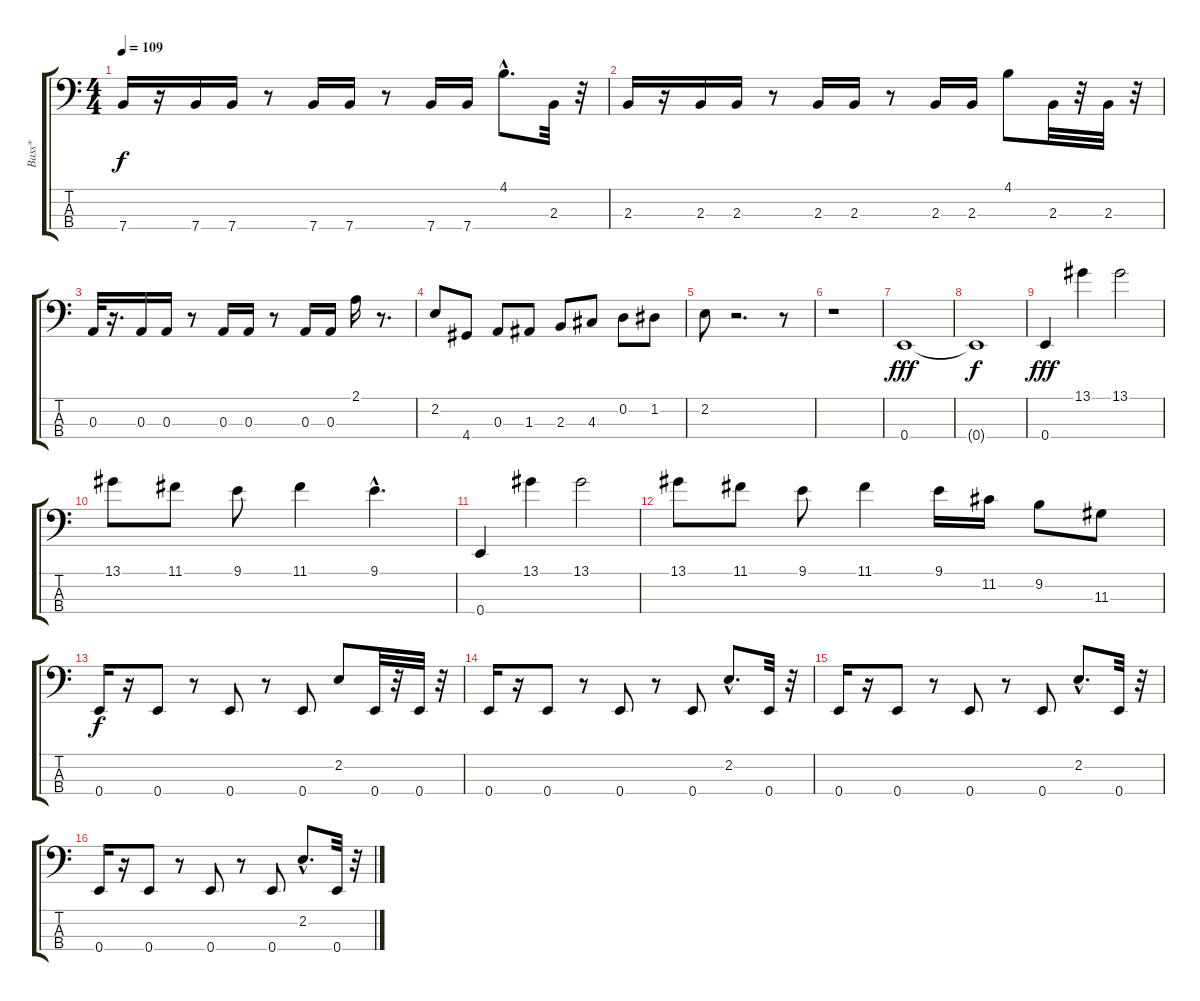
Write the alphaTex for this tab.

\track ("Bass*" "Bass*") {instrument electricbassfinger}
\staff {score tabs}
\tuning (G2 D2 A1 E1) {hide}
\ts (4 4)
\tempo 109
\clef f4
\ks c
7.4.16{dy f} r.16 7.4.16 7.4.16 r.8 7.4.16 7.4.16 r.8 7.4.16 7.4.16 4.1{hac}.8{d} 2.3.32 r.32 |
2.3.16 r.16 2.3.16 2.3.16 r.8 2.3.16 2.3.16 r.8 2.3.16 2.3.16 4.1.8 2.3.32 r.32 2.3.32 r.32 |
0.3.32 r.16{d} 0.3.16 0.3.16 r.8 0.3.16 0.3.16 r.8 0.3.16 0.3.16 2.1.16 r.8{d} |
2.2.8 4.4.8 0.3.8 1.3.8 2.3.8 4.3.8 0.2.8 1.2.8 |
2.2.8 r.2{d} r.8 |
r.1 |
0.4.1{dy fff} |
0.4{t}.1{dy f} |
0.4.4{dy fff} 13.1.4 13.1.2 |
13.1.8 11.1.8 9.1.8 11.1.4 9.1{hac}.4{d} |
0.4.4 13.1.4 13.1.2 |
13.1.8 11.1.8 9.1.8 11.1.4 9.1.16 11.2.16 9.2.8 11.3.8 |
0.4.16{dy f} r.16 0.4.8 r.8 0.4.8 r.8 0.4.8 2.2.8 0.4.32 r.32 0.4.32 r.32 |
0.4.16 r.16 0.4.8 r.8 0.4.8 r.8 0.4.8 2.2{hac}.8{d} 0.4.32 r.32 |
0.4.16 r.16 0.4.8 r.8 0.4.8 r.8 0.4.8 2.2{hac}.8{d} 0.4.32 r.32 |
0.4.16 r.16 0.4.8 r.8 0.4.8 r.8 0.4.8 2.2{hac}.8{d} 0.4.32 r.32
